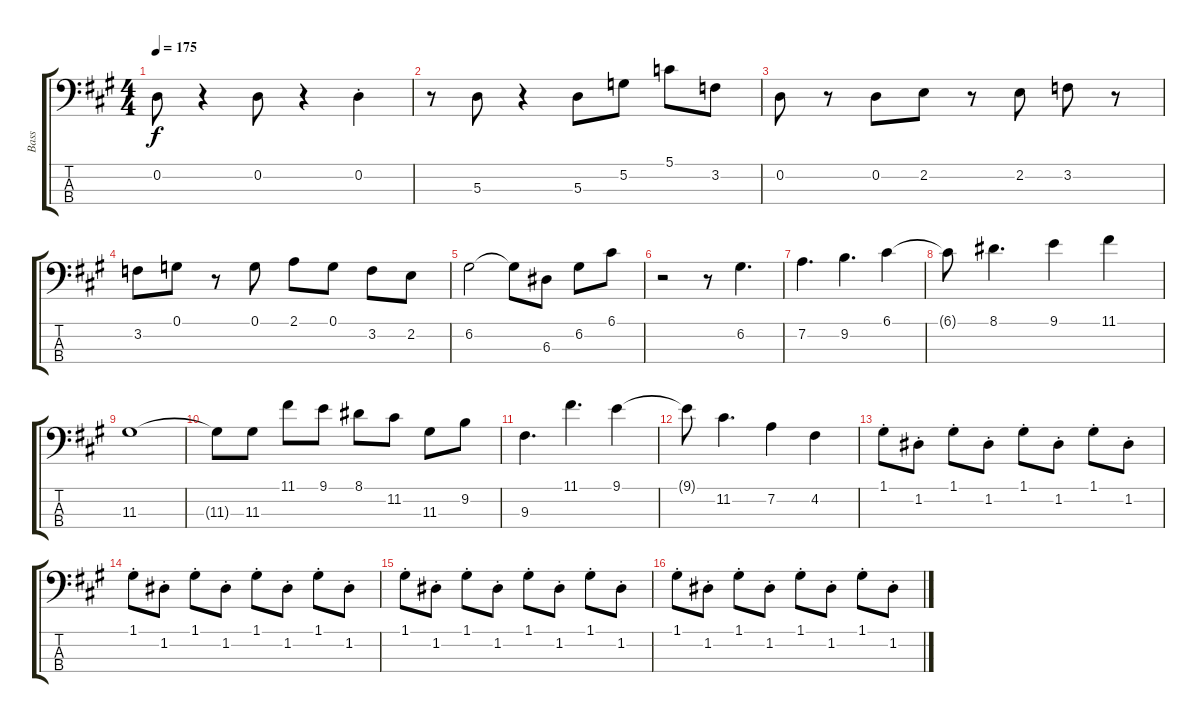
\track ("Bass" "Bass") {instrument synthbass1}
\staff {score tabs}
\tuning (G2 D2 A1 E1) {hide}
\ts (4 4)
\tempo 175
\clef f4
\ks a
0.2.8{dy f} r.4 0.2.8 r.4 0.2{st}.4 |
r.8 5.3.8 r.4 5.3.8 5.2.8 5.1.8 3.2.8 |
0.2.8 r.8 0.2.8 2.2.8 r.8 2.2.8 3.2.8 r.8 |
3.2.8 0.1.8 r.8 0.1.8 2.1.8 0.1.8 3.2.8 2.2.8 |
6.2.2 6.2{t}.8 6.3.8 6.2.8 6.1.8 |
r.2 r.8 6.2.4{d} |
7.2.4{d} 9.2.4{d} 6.1.4 |
6.1{t}.8 8.1.4{d} 9.1.4 11.1.4 |
11.3.1 |
11.3{t}.8 11.3.8 11.1.8 9.1.8 8.1.8 11.2.8 11.3.8 9.2.8 |
9.3.4{d} 11.1.4{d} 9.1.4 |
9.1{t}.8 11.2.4{d} 7.2.4 4.2.4 |
1.1{st}.8 1.2{st}.8 1.1{st}.8 1.2{st}.8 1.1{st}.8 1.2{st}.8 1.1{st}.8 1.2{st}.8 |
1.1{st}.8 1.2{st}.8 1.1{st}.8 1.2{st}.8 1.1{st}.8 1.2{st}.8 1.1{st}.8 1.2{st}.8 |
1.1{st}.8 1.2{st}.8 1.1{st}.8 1.2{st}.8 1.1{st}.8 1.2{st}.8 1.1{st}.8 1.2{st}.8 |
1.1{st}.8 1.2{st}.8 1.1{st}.8 1.2{st}.8 1.1{st}.8 1.2{st}.8 1.1{st}.8 1.2{st}.8
